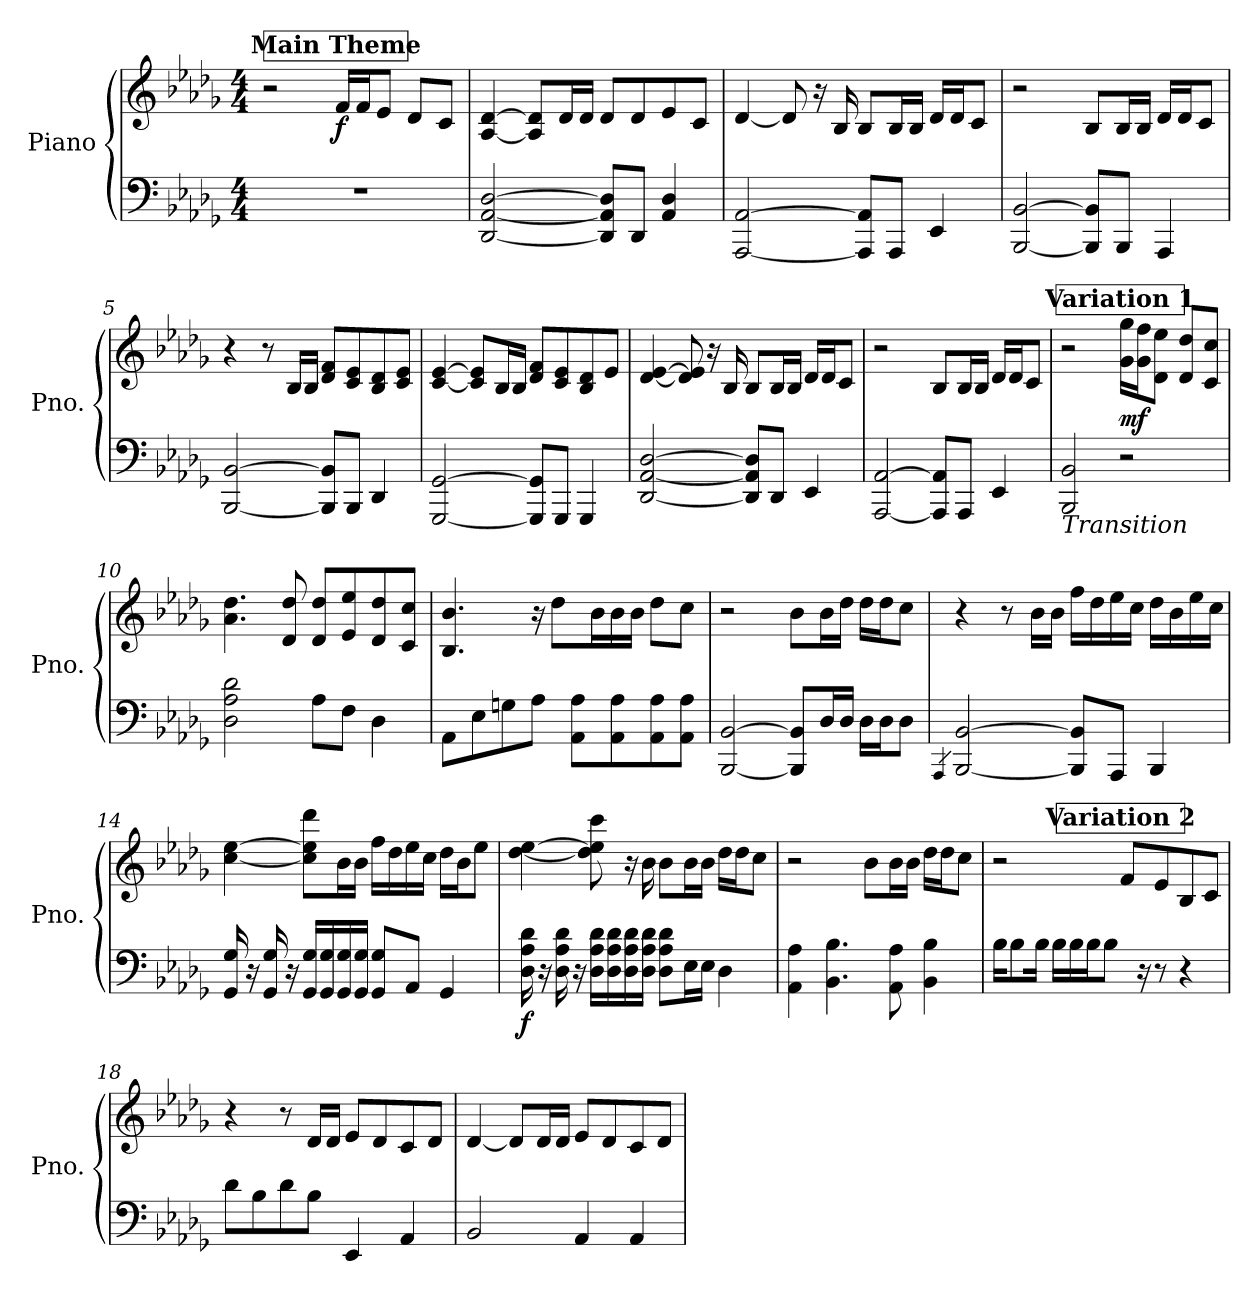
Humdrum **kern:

**kern	**kern	**dynam
*part1	*part1	*part1
*staff2	*staff1	*staff1/2
*I"Piano	*	*
*I'Pno.	*	*
*clefF4	*clefG2	*
*k[b-e-a-d-g-]	*k[b-e-a-d-g-]	*
*M4/4	*M4/4	*
*MM90	*MM90	*
!!LO:REH:place=s1:a:B:fs=14:t=Main Theme:qo=2
=1	=1	=1
1r	2r	.
!	!	!LO:DY:b
.	16f/LL	f
.	16f/J	.
.	8e-/J	.
.	8d-/L	.
.	8c/J	.
=2	=2	=2
[2DD-/ [2AA-/ [2D-/	[4A-/ [4d-/	.
.	8A-/] 8d-/]L	.
.	16d-/L	.
.	16d-/JJ	.
8DD-/] 8AA-/] 8D-/]L	8d-/L	.
8DD-/J	8d-/	.
4AA-/ 4D-/	8e-/	.
.	8c/J	.
=3	=3	=3
[2AAA-/ [2AA-/	[4d-/	.
.	8d-/]	.
.	16r	.
.	16B-/	.
8AAA-/] 8AA-/]L	8B-/L	.
8AAA-/J	16B-/L	.
.	16B-/JJ	.
4EE-/	16d-/LL	.
.	16d-/J	.
.	8c/J	.
=4	=4	=4
[2BBB-/ [2BB-/	2r	.
8BBB-/] 8BB-/]L	8B-/L	.
8BBB-/J	16B-/L	.
.	16B-/JJ	.
4AAA-/	16d-/LL	.
.	16d-/J	.
.	8c/J	.
!!LO:LB:g=z
=5	=5	=5
[2BBB-/ [2BB-/	4r	.
.	8r	.
.	16B-/LL	.
.	16B-/JJ	.
8BBB-/] 8BB-/]L	8d-/ 8f/L	.
8BBB-/J	8c/ 8e-/	.
4DD-/	8B-/ 8d-/	.
.	8c/ 8e-/J	.
=6	=6	=6
[2GGG-/ [2GG-/	[4c/ [4e-/	.
.	8c/] 8e-/]L	.
.	16B-/L	.
.	16B-/JJ	.
8GGG-/] 8GG-/]L	8d-/ 8f/L	.
8GGG-/J	8c/ 8e-/	.
4GGG-/	8B-/ 8d-/	.
.	8e-/J	.
=7	=7	=7
[2DD-/ [2AA-/ [2D-/	[4d-/ [4e-/	.
.	8d-/] 8e-/]	.
.	16r	.
.	16B-/	.
8DD-/] 8AA-/] 8D-/]L	8B-/L	.
8DD-/J	16B-/L	.
.	16B-/JJ	.
4EE-/	16d-/LL	.
.	16d-/J	.
.	8c/J	.
=8	=8	=8
[2AAA-/ [2AA-/	2r	.
8AAA-/] 8AA-/]L	8B-/L	.
8AAA-/J	16B-/L	.
.	16B-/JJ	.
4EE-/	16d-/LL	.
.	16d-/J	.
.	8c/J	.
!!LO:LB:g=z
!!LO:REH:place=s1:a:B:fs=14:t=Variation 1:qo=2
=9	=9	=9
!LO:TX:b:i:t=Transition	!	!
2BBB-/ 2BB-/	2r	.
!	!	!LO:DY:b
2r	16g-\ 16gg-\LL	mf
.	16g-\ 16ff\J	.
.	8d-\ 8ee-\J	.
.	8d-/ 8dd-/L	.
.	8c/ 8cc/J	.
=10	=10	=10
2D-\ 2A-\ 2d-\	4.a-\ 4.dd-\	.
.	8d-/ 8dd-/	.
8A-\L	8d-/ 8dd-/L	.
8F\J	8e-/ 8ee-/	.
4D-\	8d-/ 8dd-/	.
.	8c/ 8cc/J	.
=11	=11	=11
8AA-\L	4.B-/ 4.b-/	.
8E-\	.	.
8Gn\	.	.
8A-\J	16r	.
.	8dd-\L	.
8AA-\ 8A-\L	.	.
.	16b-\L	.
8AA-\ 8A-\	16b-\	.
.	16b-\JJ	.
8AA-\ 8A-\	8dd-\L	.
8AA-\ 8A-\J	8cc\J	.
=12	=12	=12
[2BBB-/ [2BB-/	2r	.
8BBB-/] 8BB-/]L	8b-\L	.
16D-/L	16b-\L	.
16D-/JJ	16dd-\JJ	.
16D-\LL	16dd-\LL	.
16D-\J	16dd-\J	.
8D-\J	8cc\J	.
=13	=13	=13
4qAAA-/	.	.
[2BBB-/ [2BB-/	4r	.
.	8r	.
.	16b-\LL	.
.	16b-\JJ	.
8BBB-/] 8BB-/]L	16ff\LL	.
.	16dd-\	.
8AAA-/J	16ee-\	.
.	16cc\JJ	.
4BBB-/	16dd-\LL	.
.	16b-\	.
.	16ee-\	.
.	16cc\JJ	.
!!LO:LB:g=z
=14	=14	=14
16GG-/ 16G-/	[4cc\ [4ee-\	.
16r	.	.
16GG-/ 16G-/	.	.
16r	.	.
16GG-/ 16G-/LL	8cc\] 8ee-\] 8ddd-\L	.
16GG-/ 16G-/	.	.
16GG-/ 16G-/	16b-\L	.
16GG-/ 16G-/JJ	16b-\JJ	.
8GG-/ 8G-/L	16ff\LL	.
.	16dd-\	.
8AA-/J	16ee-\	.
.	16cc\JJ	.
4GG-/	16dd-\LL	.
.	16b-\J	.
.	8ee-\J	.
=15	=15	=15
!	!	!LO:DY:b=2
16D-\ 16A-\ 16d-\	[4dd-\ [4ee-\	f
16r	.	.
16D-\ 16A-\ 16d-\	.	.
16r	.	.
16D-\ 16A-\ 16d-\LL	8dd-\] 8ee-\] 8ccc\	.
16D-\ 16A-\ 16d-\	.	.
16D-\ 16A-\ 16d-\	16r	.
16D-\ 16A-\ 16d-\JJ	16b-\	.
8D-\ 8A-\ 8d-\L	8b-\L	.
16E-\L	16b-\L	.
16E-\JJ	16b-\JJ	.
4D-\	16dd-\LL	.
.	16dd-\J	.
.	8cc\J	.
=16	=16	=16
4AA-\ 4A-\	2r	.
4.BB-\ 4.B-\	.	.
.	8b-\L	.
8AA-\ 8A-\	16b-\L	.
.	16b-\JJ	.
4BB-\ 4B-\	16dd-\LL	.
.	16dd-\J	.
.	8cc\J	.
!!LO:LB:g=z
!!LO:REH:place=s1:a:B:fs=14:t=Variation 2:qo=2
=17	=17	=17
16B-\KL	2r	.
8B-\	.	.
16B-\Jk	.	.
16B-\LL	.	.
16B-\	.	.
16B-\J	.	.
8B-\J	.	.
.	8f/L	.
16r	.	.
8r	8e-/	.
4r	8B-/	.
.	8c/J	.
=18	=18	=18
8d-\L	4r	.
8B-\	.	.
8d-\	8r	.
8B-\J	16d-/LL	.
.	16d-/JJ	.
4EE-/	8e-/L	.
.	8d-/	.
4AA-/	8c/	.
.	8d-/J	.
=19	=19	=19
2BB-/	[4d-/	.
.	8d-/L]	.
.	16d-/L	.
.	16d-/JJ	.
4AA-/	8e-/L	.
.	8d-/	.
4AA-/	8c/	.
.	8d-/J	.
=	=	=
*-	*-	*-
